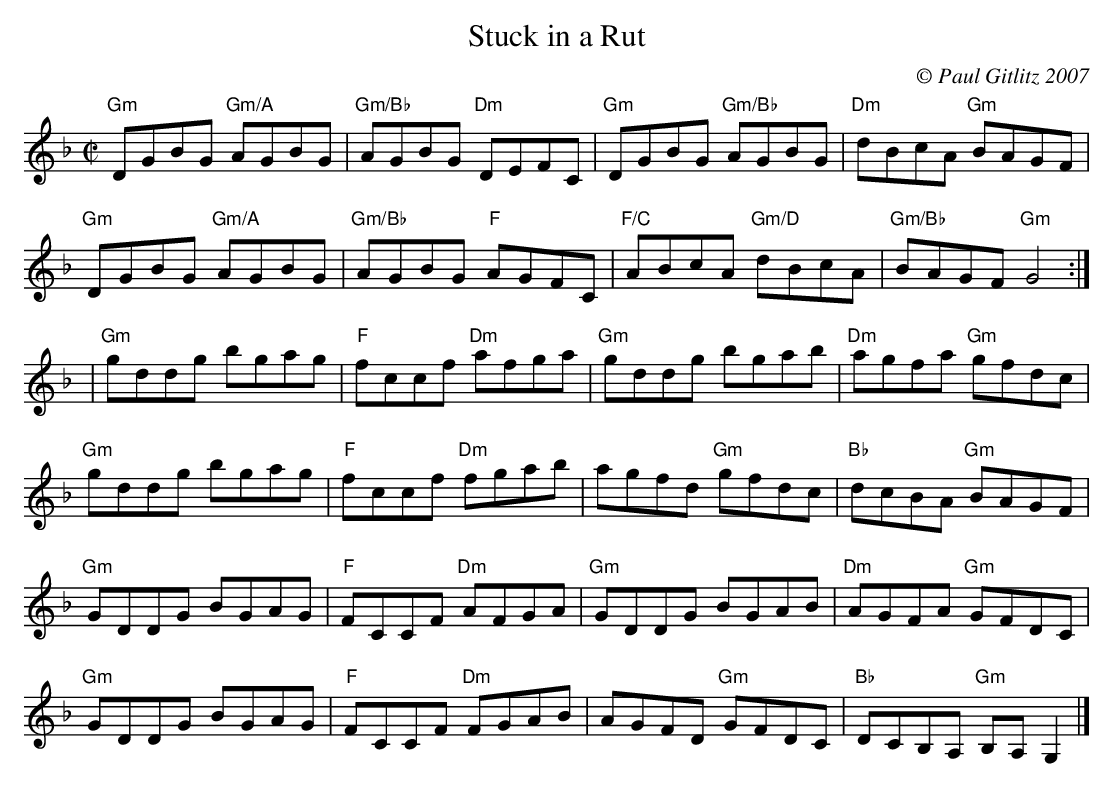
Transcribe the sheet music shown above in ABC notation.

X:1
T:Stuck in a Rut
M:C|
C:© Paul Gitlitz 2007
K:Dm
"Gm"DGBG "Gm/A"AGBG|"Gm/Bb"AGBG "Dm"DEFC|"Gm"DGBG "Gm/Bb"AGBG|"Dm"dBcA "Gm"BAGF|!
"Gm"DGBG "Gm/A"AGBG|"Gm/Bb"AGBG "F"AGFC|"F/C"ABcA "Gm/D"dBcA|"Gm/Bb"BAGF "Gm"G4:|!
|"Gm"gddg bgag|"F"fccf "Dm"afga|"Gm"gddg bgab|"Dm"agfa "Gm"gfdc|!
"Gm"gddg bgag|"F"fccf "Dm"fgab|agfd "Gm"gfdc|"Bb"dcBA "Gm"BAGF|!
"Gm"GDDG BGAG|"F"FCCF "Dm"AFGA|"Gm"GDDG BGAB|"Dm"AGFA "Gm"GFDC|!
"Gm"GDDG BGAG|"F"FCCF "Dm"FGAB|AGFD "Gm"GFDC|"Bb"DCB,A, "Gm"B,A,G,2|]
